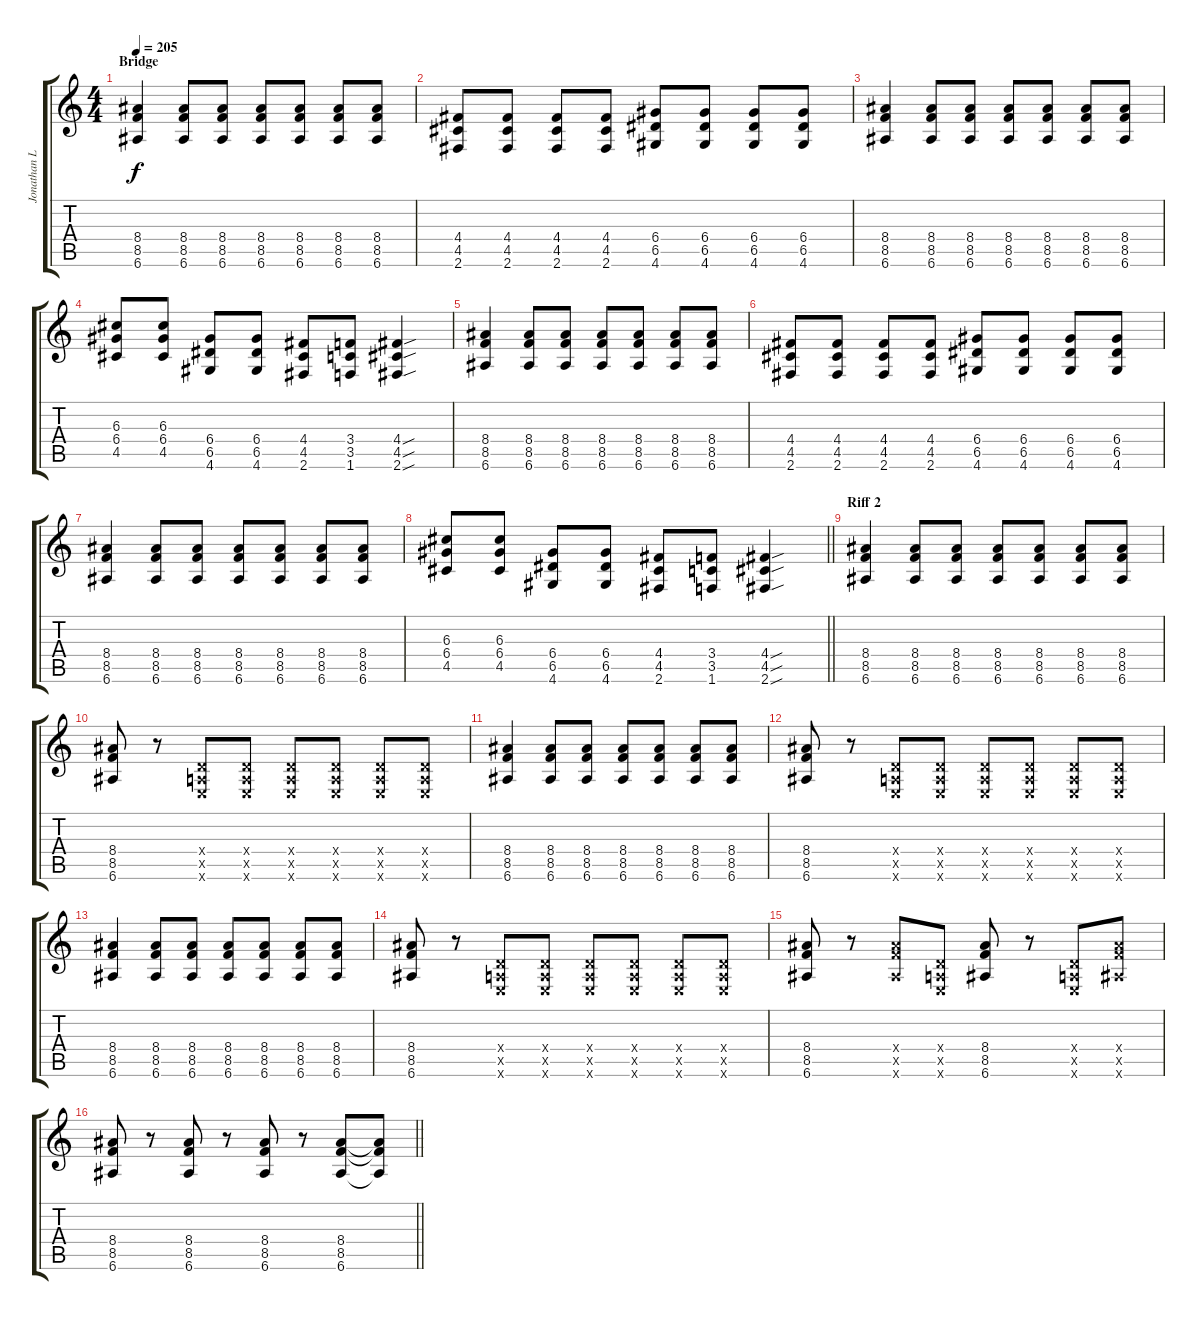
\track ("Jonathan Le Landais" "Jonathan L") {instrument distortionguitar}
\staff {score tabs}
\tuning (E4 B3 G3 D3 A2 E2) {hide}
\ts (4 4)
\section ("" "Bridge")
\tempo 205
\clef g2
\ks c
(8.4 8.5 6.6).4{dy f} (8.4 8.5 6.6).8 (8.4 8.5 6.6).8 (8.4 8.5 6.6).8 (8.4 8.5 6.6).8 (8.4 8.5 6.6).8 (8.4 8.5 6.6).8 |
(4.4 4.5 2.6).8 (4.4 4.5 2.6).8 (4.4 4.5 2.6).8 (4.4 4.5 2.6).8 (6.4 6.5 4.6).8 (6.4 6.5 4.6).8 (6.4 6.5 4.6).8 (6.4 6.5 4.6).8 |
(8.4 8.5 6.6).4 (8.4 8.5 6.6).8 (8.4 8.5 6.6).8 (8.4 8.5 6.6).8 (8.4 8.5 6.6).8 (8.4 8.5 6.6).8 (8.4 8.5 6.6).8 |
(6.3 6.4 4.5).8 (6.3 6.4 4.5).8 (6.4 6.5 4.6).8 (6.4 6.5 4.6).8 (4.4 4.5 2.6).8 (3.4 3.5 1.6).8 (4.4{sou} 4.5{sou} 2.6{sou}).4 |
(8.4 8.5 6.6).4 (8.4 8.5 6.6).8 (8.4 8.5 6.6).8 (8.4 8.5 6.6).8 (8.4 8.5 6.6).8 (8.4 8.5 6.6).8 (8.4 8.5 6.6).8 |
(4.4 4.5 2.6).8 (4.4 4.5 2.6).8 (4.4 4.5 2.6).8 (4.4 4.5 2.6).8 (6.4 6.5 4.6).8 (6.4 6.5 4.6).8 (6.4 6.5 4.6).8 (6.4 6.5 4.6).8 |
(8.4 8.5 6.6).4 (8.4 8.5 6.6).8 (8.4 8.5 6.6).8 (8.4 8.5 6.6).8 (8.4 8.5 6.6).8 (8.4 8.5 6.6).8 (8.4 8.5 6.6).8 |
\barLineRight lightlight
(6.3 6.4 4.5).8 (6.3 6.4 4.5).8 (6.4 6.5 4.6).8 (6.4 6.5 4.6).8 (4.4 4.5 2.6).8 (3.4 3.5 1.6).8 (4.4{sou} 4.5{sou} 2.6{sou}).4 |
\section ("" "Riff 2")
(8.4 8.5 6.6).4 (8.4 8.5 6.6).8 (8.4 8.5 6.6).8 (8.4 8.5 6.6).8 (8.4 8.5 6.6).8 (8.4 8.5 6.6).8 (8.4 8.5 6.6).8 |
(8.4 8.5 6.6).8 r.8 (0.4{x} 0.5{x} 0.6{x}).8 (0.4{x} 0.5{x} 0.6{x}).8 (0.4{x} 0.5{x} 0.6{x}).8 (0.4{x} 0.5{x} 0.6{x}).8 (0.4{x} 0.5{x} 0.6{x}).8 (0.4{x} 0.5{x} 0.6{x}).8 |
(8.4 8.5 6.6).4 (8.4 8.5 6.6).8 (8.4 8.5 6.6).8 (8.4 8.5 6.6).8 (8.4 8.5 6.6).8 (8.4 8.5 6.6).8 (8.4 8.5 6.6).8 |
(8.4 8.5 6.6).8 r.8 (0.4{x} 0.5{x} 0.6{x}).8 (0.4{x} 0.5{x} 0.6{x}).8 (0.4{x} 0.5{x} 0.6{x}).8 (0.4{x} 0.5{x} 0.6{x}).8 (0.4{x} 0.5{x} 0.6{x}).8 (0.4{x} 0.5{x} 0.6{x}).8 |
(8.4 8.5 6.6).4 (8.4 8.5 6.6).8 (8.4 8.5 6.6).8 (8.4 8.5 6.6).8 (8.4 8.5 6.6).8 (8.4 8.5 6.6).8 (8.4 8.5 6.6).8 |
(8.4 8.5 6.6).8 r.8 (0.4{x} 0.5{x} 0.6{x}).8 (0.4{x} 0.5{x} 0.6{x}).8 (0.4{x} 0.5{x} 0.6{x}).8 (0.4{x} 0.5{x} 0.6{x}).8 (0.4{x} 0.5{x} 0.6{x}).8 (0.4{x} 0.5{x} 0.6{x}).8 |
(8.4 8.5 6.6).8 r.8 (8.4{x} 8.5{x} 6.6{x}).8 (0.4{x} 0.5{x} 0.6{x}).8 (8.4 8.5 6.6).8 r.8 (0.4{x} 0.5{x} 0.6{x}).8 (8.4{x} 8.5{x} 6.6{x}).8 |
\barLineRight lightlight
(8.4 8.5 6.6).8 r.8 (8.4 8.5 6.6).8 r.8 (8.4 8.5 6.6).8 r.8 (8.4 8.5 6.6).8 (8.4{t} 8.5{t} 6.6{t}).8
